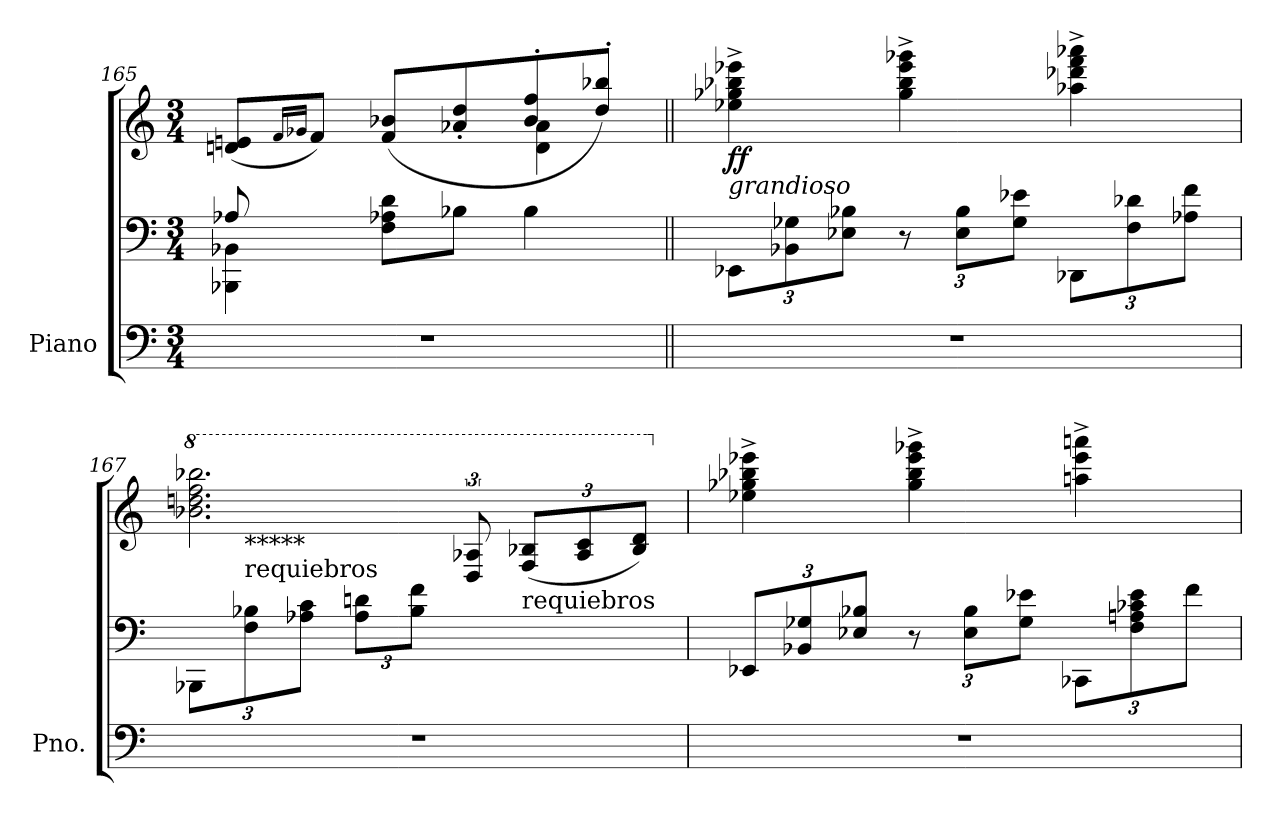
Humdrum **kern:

**kern	**kern	**kern	**dynam
*part1	*part1	*part1	*part1
*staff3	*staff2	*staff1	*staff1/2/3
*I"Piano	*	*	*
*I'Pno.	*	*	*
!!LO:LB:g=z
*clefF4	*clefF4	*clefG2	*
*k[]	*k[]	*k[]	*
*M3/4	*M3/4	*M3/4	*
=165	=165	=165	=165
*	*^	*^	*
2.r	8A-X/	4BBB-X\ 4BB-X\	(8dn/ 8en/L	8ryy	.
.	.	.	16qf/LL	.	.
.	.	.	16qg-X/JJ	.	.
.	2ryy	.	8f/J)	8reyy	.
.	.	8F\ 8A-X\ 8d\L	(8f/ 8b-X/L	4rcyy	.
.	.	8B-X\J	8a-X/' 8dd/'	.	.
.	.	4B-\	8b-/' 8ff/'	4d\ 4a-\	.
.	8ryy	.	8dd/' 8bb-X/'J)	.	.
*	*v	*v	*	*	*
*	*	*v	*v	*
=166||	=166||	=166||	=166||
*	*Xbrackettup	*	*
!	!	!LO:TX:b:i:t=grandioso	!
!	!	!	!LO:DY:b
2.r	12EE-X\L	4ee-X\^ 4gg-X\^ 4bb-X\^ 4eee-X\^	ff
.	12BB-X\ 12G-X\	.	.
.	12E-X\ 12B-X\J	.	.
.	12r	4gg-\^ 4bb-\^ 4eee-\^ 4ggg-X\^	.
.	12E-\ 12B-\L	.	.
.	12G-\ 12e-X\J	.	.
.	12DD-X\L	4aa-X\^ 4ddd-X\^ 4fff\^ 4aaa-X\^	.
.	12F\ 12d-X\	.	.
.	12A-X\ 12f\J	.	.
=167	=167	=167	=167
*	*	*8va	*
*	*	*^	*
2.r	12BBB-X\L	2.bb-X\ 2.dddn\ 2.fff\ 2.bbb-X\	12%5ryy	.
!	!LO:TX:a:t=requiebros	!	!	!
!	!LO:TX:a:t=*****	!	!	!
.	12F\ 12B-X\	.	.	.
.	12A-X\ 12c\J	.	.	.
.	(12A-\ 12dn\L	.	.	.
.	12B-\ 12f\J	.	.	.
.	12ryy	.	12d/ 12a-X/)	.
*	*	*	*Xbrackettup	*
!	!LO:TX:a:t=requiebros	!	!	!
.	4ryy	.	(>12f/ 12b-X/L	.
.	.	.	12a-/ 12cc/	.
.	.	.	12b-/ 12dd/J)	.
*	*	*v	*v	*
=168	=168	=168	=168
*	*	*X8va	*
2.r	12EE-X/L	4ee-X\^ 4gg-X\^ 4bb-X\^ 4eee-X\^	.
.	12BB-X/ 12G-X/	.	.
.	12E-X/ 12B-X/J	.	.
.	12r	4gg-\^ 4bb-\^ 4eee-\^ 4ggg-X\^	.
.	12E-\ 12B-\L	.	.
.	12G-\ 12e-X\J	.	.
.	12CC-X\L	4aan\^ 4eee-\^ 4aaan\^	.
.	12F\ 12An\ 12c-X\ 12e-\	.	.
.	12f\J	.	.
=	=	=	=
*-	*-	*-	*-
